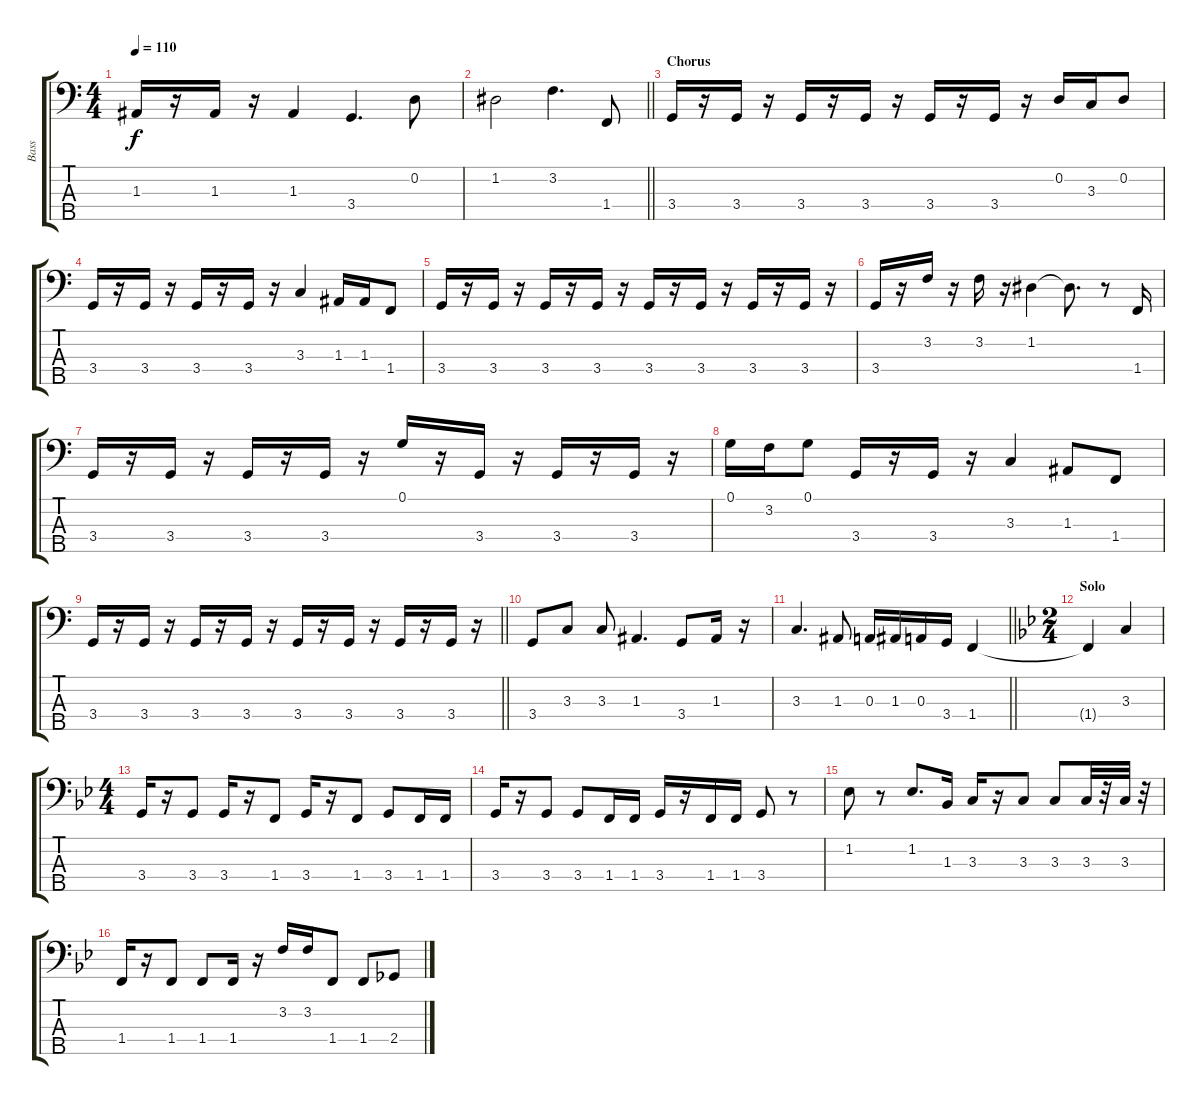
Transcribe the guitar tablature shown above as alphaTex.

\track ("Bass" "Bass") {instrument electricbassfinger}
\staff {score tabs}
\tuning (G2 D2 A1 E1 B0) {hide}
\ts (4 4)
\tempo 110
\clef f4
\ks c
1.3.16{dy f} r.16 1.3.16 r.16 1.3.4 3.4.4{d} 0.2.8 |
\barLineRight lightlight
1.2.2 3.2.4{d} 1.4.8 |
\section ("" "Chorus")
3.4.16 r.16 3.4.16 r.16 3.4.16 r.16 3.4.16 r.16 3.4.16 r.16 3.4.16 r.16 0.2.16 3.3.16 0.2.8 |
3.4.16 r.16 3.4.16 r.16 3.4.16 r.16 3.4.16 r.16 3.3.4 1.3.16 1.3.16 1.4.8 |
3.4.16 r.16 3.4.16 r.16 3.4.16 r.16 3.4.16 r.16 3.4.16 r.16 3.4.16 r.16 3.4.16 r.16 3.4.16 r.16 |
3.4.16 r.16 3.2.16 r.16 3.2.16 r.16 1.2.4 1.2{t}.8{d} r.8 1.4.16 |
3.4.16 r.16 3.4.16 r.16 3.4.16 r.16 3.4.16 r.16 0.1.16 r.16 3.4.16 r.16 3.4.16 r.16 3.4.16 r.16 |
0.1.16 3.2.16 0.1.8 3.4.16 r.16 3.4.16 r.16 3.3.4 1.3.8 1.4.8 |
\barLineRight lightlight
3.4.16 r.16 3.4.16 r.16 3.4.16 r.16 3.4.16 r.16 3.4.16 r.16 3.4.16 r.16 3.4.16 r.16 3.4.16 r.16 |
3.4.8 3.3.8 3.3.8 1.3.4{d} 3.4.8 1.3.16 r.16 |
\barLineRight lightlight
3.3.4{d} 1.3.8 0.3.16 1.3.16 0.3.16 3.4.16 1.4.4 |
\ts (2 4)
\section ("" "Solo")
\ks bb
1.4{t}.4 3.3.4 |
\ts (4 4)
3.4.16 r.16 3.4.8 3.4.16 r.16 1.4.8 3.4.16 r.16 1.4.8 3.4.8 1.4.16 1.4.16 |
3.4.16 r.16 3.4.8 3.4.8 1.4.16 1.4.16 3.4.16 r.16 1.4.16 1.4.16 3.4.8 r.8 |
1.2.8 r.8 1.2.8{d} 1.3.16 3.3.16 r.16 3.3.8 3.3.8 3.3.32 r.32 3.3.32 r.32 |
1.4.16 r.16 1.4.8 1.4.8 1.4.16 r.16 3.2.16 3.2.16 1.4.8 1.4.8 2.4.8
